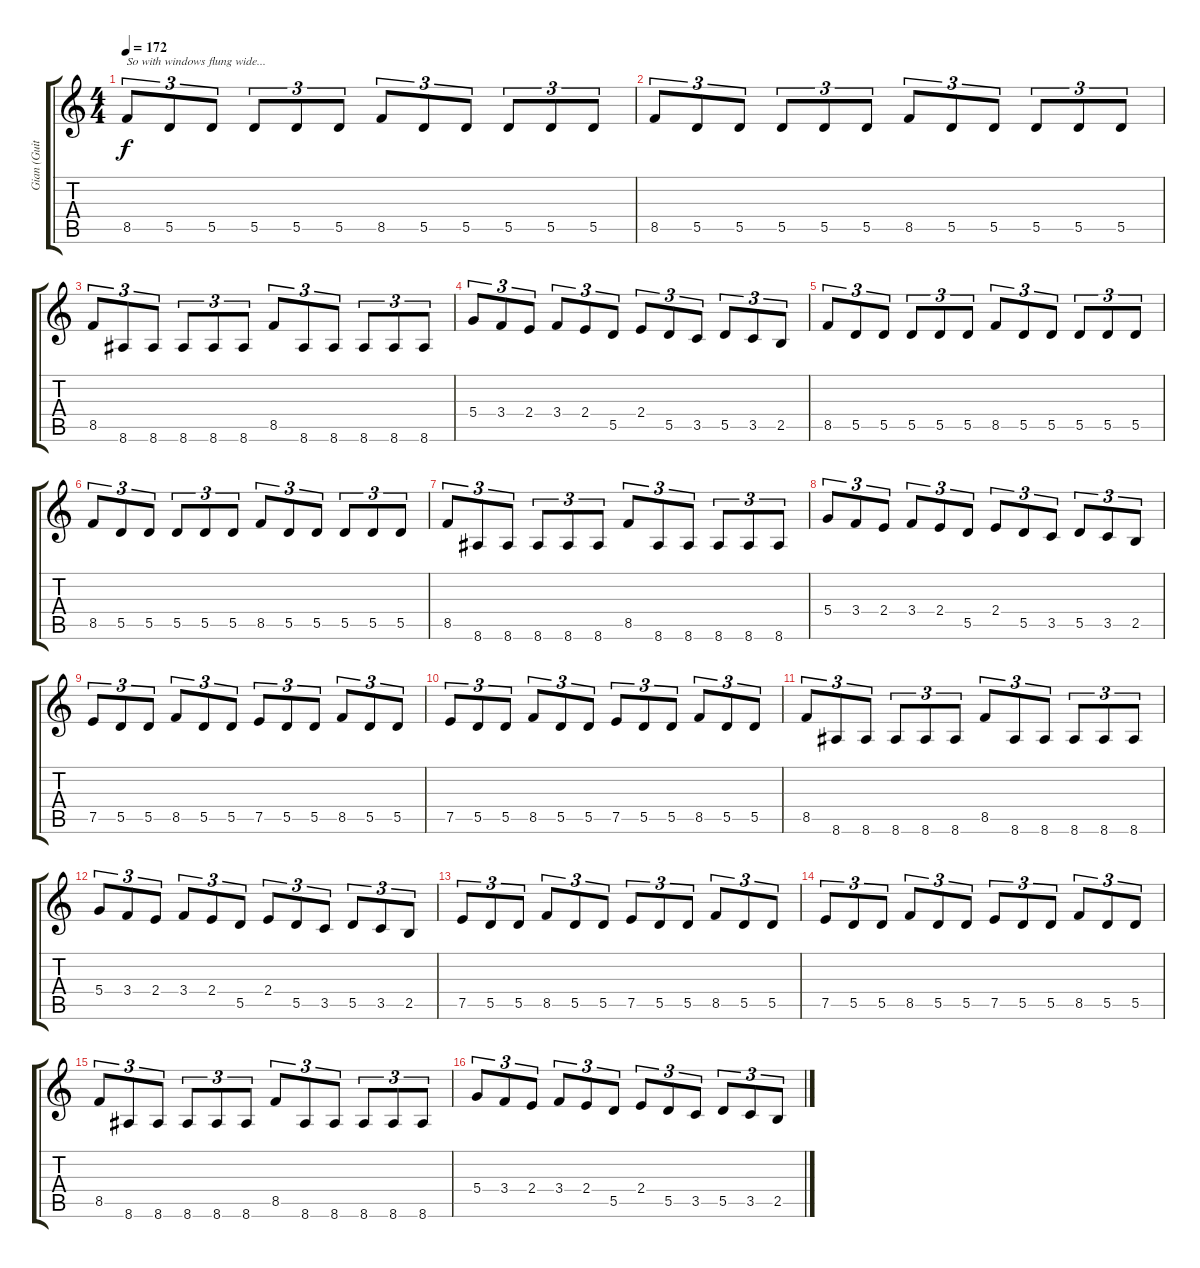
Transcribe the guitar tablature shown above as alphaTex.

\track ("Gian (Guitar)" "Gian (Guit") {instrument overdrivenguitar}
\staff {score tabs}
\tuning (E4 B3 G3 D3 A2 D2) {hide}
\ts (4 4)
\tempo 172
\clef g2
\ks c
8.5.8{tu (3 2) txt "So with windows flung wide..." dy f} 5.5.8{tu (3 2)} 5.5.8{tu (3 2)} 5.5.8{tu (3 2)} 5.5.8{tu (3 2)} 5.5.8{tu (3 2)} 8.5.8{tu (3 2)} 5.5.8{tu (3 2)} 5.5.8{tu (3 2)} 5.5.8{tu (3 2)} 5.5.8{tu (3 2)} 5.5.8{tu (3 2)} |
8.5.8{tu (3 2)} 5.5.8{tu (3 2)} 5.5.8{tu (3 2)} 5.5.8{tu (3 2)} 5.5.8{tu (3 2)} 5.5.8{tu (3 2)} 8.5.8{tu (3 2)} 5.5.8{tu (3 2)} 5.5.8{tu (3 2)} 5.5.8{tu (3 2)} 5.5.8{tu (3 2)} 5.5.8{tu (3 2)} |
8.5.8{tu (3 2)} 8.6.8{tu (3 2)} 8.6.8{tu (3 2)} 8.6.8{tu (3 2)} 8.6.8{tu (3 2)} 8.6.8{tu (3 2)} 8.5.8{tu (3 2)} 8.6.8{tu (3 2)} 8.6.8{tu (3 2)} 8.6.8{tu (3 2)} 8.6.8{tu (3 2)} 8.6.8{tu (3 2)} |
5.4.8{tu (3 2)} 3.4.8{tu (3 2)} 2.4.8{tu (3 2)} 3.4.8{tu (3 2)} 2.4.8{tu (3 2)} 5.5.8{tu (3 2)} 2.4.8{tu (3 2)} 5.5.8{tu (3 2)} 3.5.8{tu (3 2)} 5.5.8{tu (3 2)} 3.5.8{tu (3 2)} 2.5.8{tu (3 2)} |
8.5.8{tu (3 2)} 5.5.8{tu (3 2)} 5.5.8{tu (3 2)} 5.5.8{tu (3 2)} 5.5.8{tu (3 2)} 5.5.8{tu (3 2)} 8.5.8{tu (3 2)} 5.5.8{tu (3 2)} 5.5.8{tu (3 2)} 5.5.8{tu (3 2)} 5.5.8{tu (3 2)} 5.5.8{tu (3 2)} |
8.5.8{tu (3 2)} 5.5.8{tu (3 2)} 5.5.8{tu (3 2)} 5.5.8{tu (3 2)} 5.5.8{tu (3 2)} 5.5.8{tu (3 2)} 8.5.8{tu (3 2)} 5.5.8{tu (3 2)} 5.5.8{tu (3 2)} 5.5.8{tu (3 2)} 5.5.8{tu (3 2)} 5.5.8{tu (3 2)} |
8.5.8{tu (3 2)} 8.6.8{tu (3 2)} 8.6.8{tu (3 2)} 8.6.8{tu (3 2)} 8.6.8{tu (3 2)} 8.6.8{tu (3 2)} 8.5.8{tu (3 2)} 8.6.8{tu (3 2)} 8.6.8{tu (3 2)} 8.6.8{tu (3 2)} 8.6.8{tu (3 2)} 8.6.8{tu (3 2)} |
5.4.8{tu (3 2)} 3.4.8{tu (3 2)} 2.4.8{tu (3 2)} 3.4.8{tu (3 2)} 2.4.8{tu (3 2)} 5.5.8{tu (3 2)} 2.4.8{tu (3 2)} 5.5.8{tu (3 2)} 3.5.8{tu (3 2)} 5.5.8{tu (3 2)} 3.5.8{tu (3 2)} 2.5.8{tu (3 2)} |
7.5.8{tu (3 2)} 5.5.8{tu (3 2)} 5.5.8{tu (3 2)} 8.5.8{tu (3 2)} 5.5.8{tu (3 2)} 5.5.8{tu (3 2)} 7.5.8{tu (3 2)} 5.5.8{tu (3 2)} 5.5.8{tu (3 2)} 8.5.8{tu (3 2)} 5.5.8{tu (3 2)} 5.5.8{tu (3 2)} |
7.5.8{tu (3 2)} 5.5.8{tu (3 2)} 5.5.8{tu (3 2)} 8.5.8{tu (3 2)} 5.5.8{tu (3 2)} 5.5.8{tu (3 2)} 7.5.8{tu (3 2)} 5.5.8{tu (3 2)} 5.5.8{tu (3 2)} 8.5.8{tu (3 2)} 5.5.8{tu (3 2)} 5.5.8{tu (3 2)} |
8.5.8{tu (3 2)} 8.6.8{tu (3 2)} 8.6.8{tu (3 2)} 8.6.8{tu (3 2)} 8.6.8{tu (3 2)} 8.6.8{tu (3 2)} 8.5.8{tu (3 2)} 8.6.8{tu (3 2)} 8.6.8{tu (3 2)} 8.6.8{tu (3 2)} 8.6.8{tu (3 2)} 8.6.8{tu (3 2)} |
5.4.8{tu (3 2)} 3.4.8{tu (3 2)} 2.4.8{tu (3 2)} 3.4.8{tu (3 2)} 2.4.8{tu (3 2)} 5.5.8{tu (3 2)} 2.4.8{tu (3 2)} 5.5.8{tu (3 2)} 3.5.8{tu (3 2)} 5.5.8{tu (3 2)} 3.5.8{tu (3 2)} 2.5.8{tu (3 2)} |
7.5.8{tu (3 2)} 5.5.8{tu (3 2)} 5.5.8{tu (3 2)} 8.5.8{tu (3 2)} 5.5.8{tu (3 2)} 5.5.8{tu (3 2)} 7.5.8{tu (3 2)} 5.5.8{tu (3 2)} 5.5.8{tu (3 2)} 8.5.8{tu (3 2)} 5.5.8{tu (3 2)} 5.5.8{tu (3 2)} |
7.5.8{tu (3 2)} 5.5.8{tu (3 2)} 5.5.8{tu (3 2)} 8.5.8{tu (3 2)} 5.5.8{tu (3 2)} 5.5.8{tu (3 2)} 7.5.8{tu (3 2)} 5.5.8{tu (3 2)} 5.5.8{tu (3 2)} 8.5.8{tu (3 2)} 5.5.8{tu (3 2)} 5.5.8{tu (3 2)} |
8.5.8{tu (3 2)} 8.6.8{tu (3 2)} 8.6.8{tu (3 2)} 8.6.8{tu (3 2)} 8.6.8{tu (3 2)} 8.6.8{tu (3 2)} 8.5.8{tu (3 2)} 8.6.8{tu (3 2)} 8.6.8{tu (3 2)} 8.6.8{tu (3 2)} 8.6.8{tu (3 2)} 8.6.8{tu (3 2)} |
5.4.8{tu (3 2)} 3.4.8{tu (3 2)} 2.4.8{tu (3 2)} 3.4.8{tu (3 2)} 2.4.8{tu (3 2)} 5.5.8{tu (3 2)} 2.4.8{tu (3 2)} 5.5.8{tu (3 2)} 3.5.8{tu (3 2)} 5.5.8{tu (3 2)} 3.5.8{tu (3 2)} 2.5.8{tu (3 2)}
